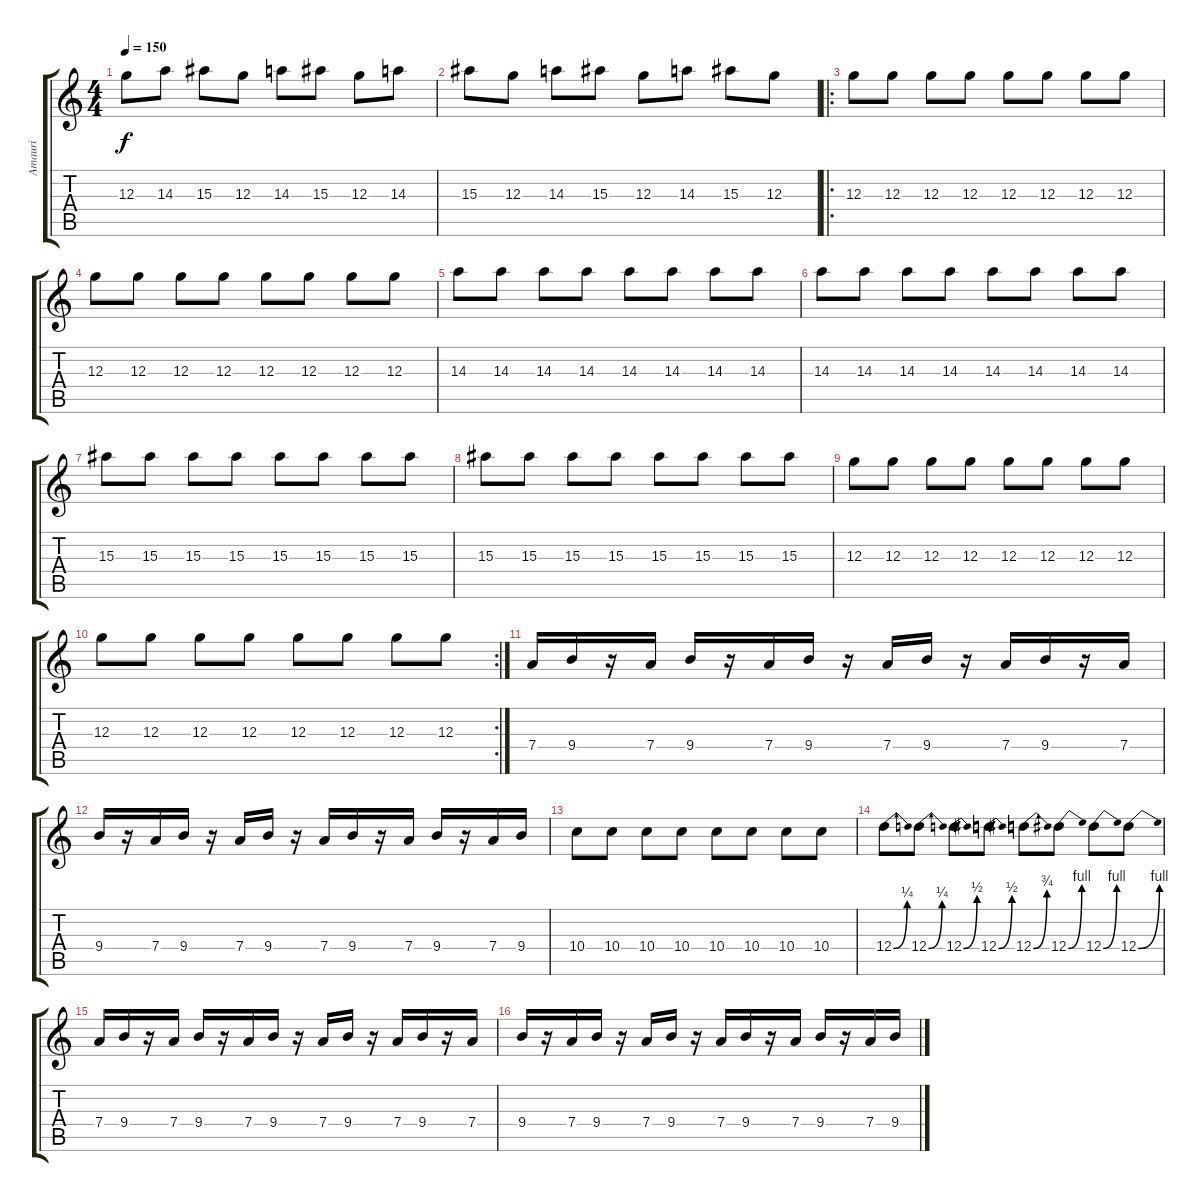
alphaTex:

\track ("Amauri" "Amauri") {instrument distortionguitar}
\staff {score tabs}
\tuning (E4 B3 G3 D3 A2 E2) {hide}
\ts (4 4)
\tempo 150
\clef g2
\ks c
12.3.8{dy f} 14.3.8 15.3.8 12.3.8 14.3.8 15.3.8 12.3.8 14.3.8 |
15.3.8 12.3.8 14.3.8 15.3.8 12.3.8 14.3.8 15.3.8 12.3.8 |
\ro
12.3.8 12.3.8 12.3.8 12.3.8 12.3.8 12.3.8 12.3.8 12.3.8 |
12.3.8 12.3.8 12.3.8 12.3.8 12.3.8 12.3.8 12.3.8 12.3.8 |
14.3.8 14.3.8 14.3.8 14.3.8 14.3.8 14.3.8 14.3.8 14.3.8 |
14.3.8 14.3.8 14.3.8 14.3.8 14.3.8 14.3.8 14.3.8 14.3.8 |
15.3.8 15.3.8 15.3.8 15.3.8 15.3.8 15.3.8 15.3.8 15.3.8 |
15.3.8 15.3.8 15.3.8 15.3.8 15.3.8 15.3.8 15.3.8 15.3.8 |
12.3.8 12.3.8 12.3.8 12.3.8 12.3.8 12.3.8 12.3.8 12.3.8 |
\rc 2
12.3.8 12.3.8 12.3.8 12.3.8 12.3.8 12.3.8 12.3.8 12.3.8 |
7.4.16 9.4.16 r.16 7.4.16 9.4.16 r.16 7.4.16 9.4.16 r.16 7.4.16 9.4.16 r.16 7.4.16 9.4.16 r.16 7.4.16 |
9.4.16 r.16 7.4.16 9.4.16 r.16 7.4.16 9.4.16 r.16 7.4.16 9.4.16 r.16 7.4.16 9.4.16 r.16 7.4.16 9.4.16 |
10.4.8 10.4.8 10.4.8 10.4.8 10.4.8 10.4.8 10.4.8 10.4.8 |
12.4{be (bend 0 0 60 1)}.8 12.4{be (bend 0 0 60 1)}.8 12.4{be (bend 0 0 60 2)}.8 12.4{be (bend 0 0 60 2)}.8 12.4{be (bend 0 0 60 3)}.8 12.4{be (bend 0 0 60 4)}.8 12.4{be (bend 0 0 60 4)}.8 12.4{be (bend 0 0 60 4)}.8 |
7.4.16 9.4.16 r.16 7.4.16 9.4.16 r.16 7.4.16 9.4.16 r.16 7.4.16 9.4.16 r.16 7.4.16 9.4.16 r.16 7.4.16 |
9.4.16 r.16 7.4.16 9.4.16 r.16 7.4.16 9.4.16 r.16 7.4.16 9.4.16 r.16 7.4.16 9.4.16 r.16 7.4.16 9.4.16
